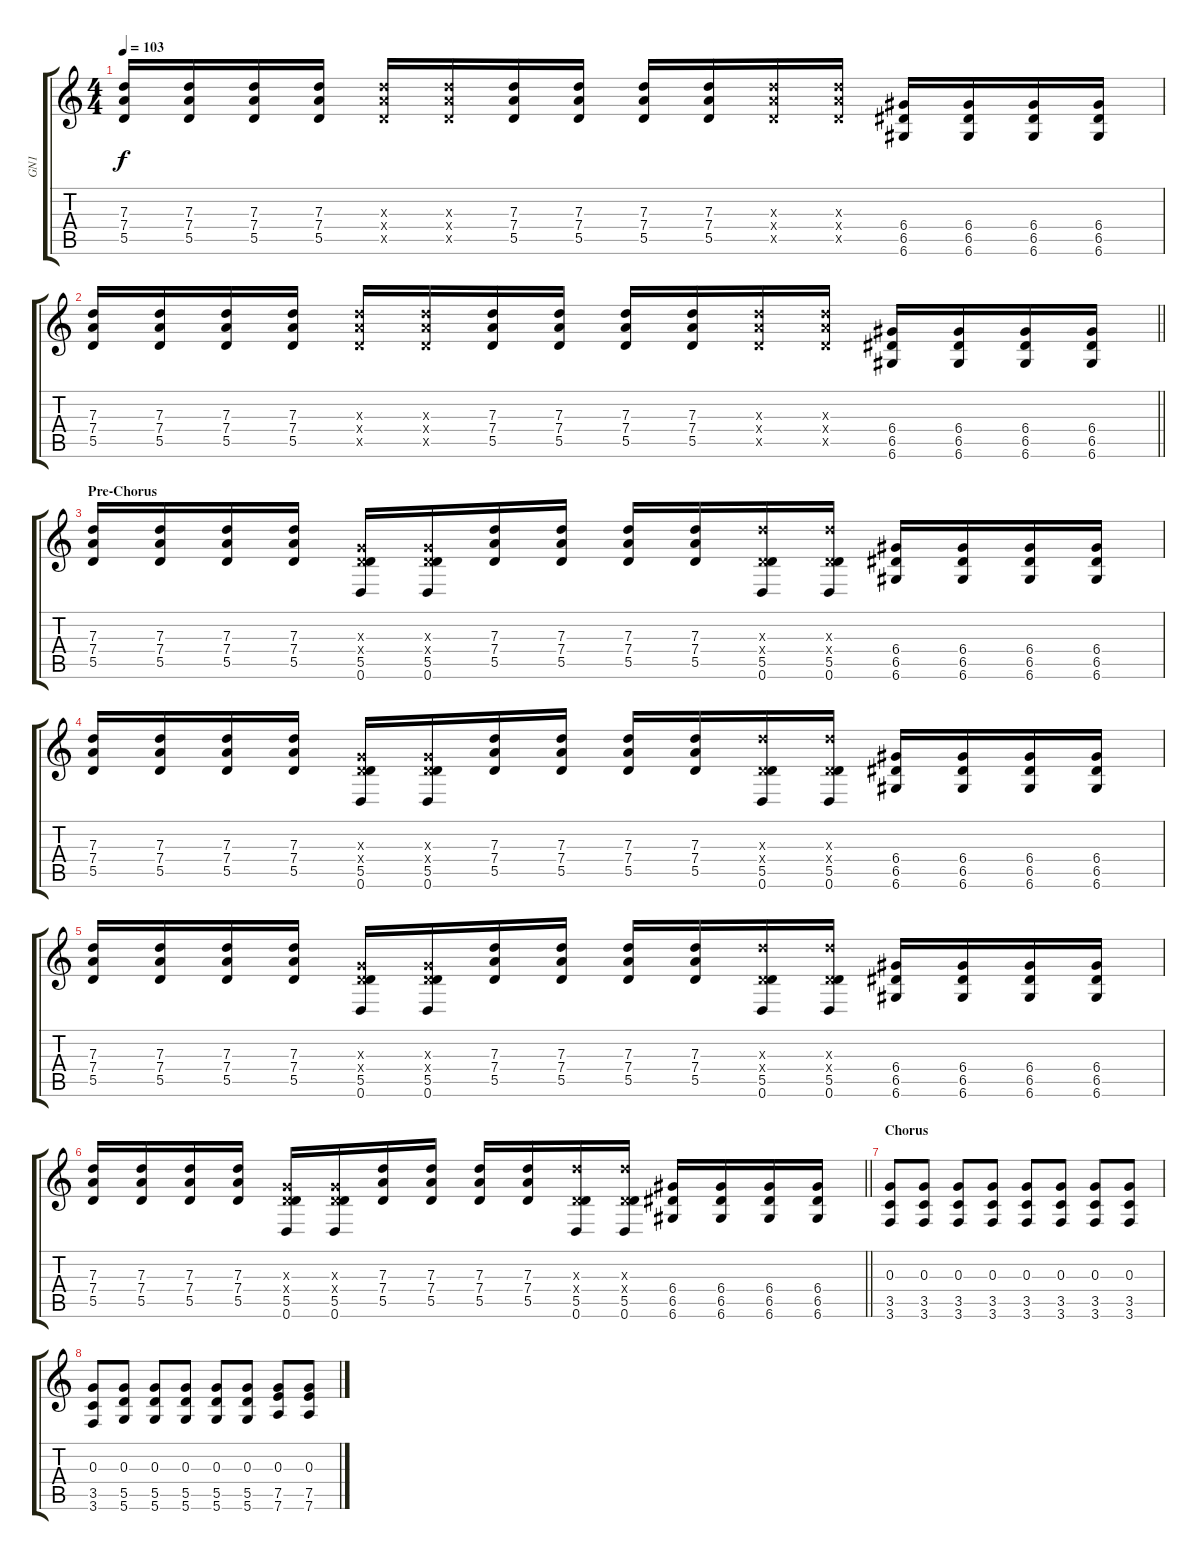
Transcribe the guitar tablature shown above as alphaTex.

\track ("GN1" "GN1") {instrument overdrivenguitar}
\staff {score tabs}
\tuning (E4 B3 G3 D3 A2 D2) {hide}
\ts (4 4)
\tempo 103
\clef g2
\ks c
(7.3 7.4 5.5).16{dy f} (7.3 7.4 5.5).16 (7.3 7.4 5.5).16 (7.3 7.4 5.5).16 (7.3{x} 7.4{x} 5.5{x}).16 (7.3{x} 7.4{x} 5.5{x}).16 (7.3 7.4 5.5).16 (7.3 7.4 5.5).16 (7.3 7.4 5.5).16 (7.3 7.4 5.5).16 (7.3{x} 7.4{x} 5.5{x}).16 (7.3{x} 7.4{x} 5.5{x}).16 (6.4 6.5 6.6).16 (6.4 6.5 6.6).16 (6.4 6.5 6.6).16 (6.4 6.5 6.6).16 |
\barLineRight lightlight
(7.3 7.4 5.5).16 (7.3 7.4 5.5).16 (7.3 7.4 5.5).16 (7.3 7.4 5.5).16 (7.3{x} 7.4{x} 5.5{x}).16 (7.3{x} 7.4{x} 5.5{x}).16 (7.3 7.4 5.5).16 (7.3 7.4 5.5).16 (7.3 7.4 5.5).16 (7.3 7.4 5.5).16 (7.3{x} 7.4{x} 5.5{x}).16 (7.3{x} 7.4{x} 5.5{x}).16 (6.4 6.5 6.6).16 (6.4 6.5 6.6).16 (6.4 6.5 6.6).16 (6.4 6.5 6.6).16 |
\section ("" "Pre-Chorus")
(7.3 7.4 5.5).16{instrument overdrivenguitar} (7.3 7.4 5.5).16 (7.3 7.4 5.5).16 (7.3 7.4 5.5).16 (0.3{x} 0.4{x} 5.5 0.6).16 (0.3{x} 0.4{x} 5.5 0.6).16 (7.3 7.4 5.5).16 (7.3 7.4 5.5).16 (7.3 7.4 5.5).16 (7.3 7.4 5.5).16 (7.3{x} 0.4{x} 5.5 0.6).16 (7.3{x} 0.4{x} 5.5 0.6).16 (6.4 6.5 6.6).16 (6.4 6.5 6.6).16 (6.4 6.5 6.6).16 (6.4 6.5 6.6).16 |
(7.3 7.4 5.5).16 (7.3 7.4 5.5).16 (7.3 7.4 5.5).16 (7.3 7.4 5.5).16 (0.3{x} 0.4{x} 5.5 0.6).16 (0.3{x} 0.4{x} 5.5 0.6).16 (7.3 7.4 5.5).16 (7.3 7.4 5.5).16 (7.3 7.4 5.5).16 (7.3 7.4 5.5).16 (7.3{x} 0.4{x} 5.5 0.6).16 (7.3{x} 0.4{x} 5.5 0.6).16 (6.4 6.5 6.6).16 (6.4 6.5 6.6).16 (6.4 6.5 6.6).16 (6.4 6.5 6.6).16 |
(7.3 7.4 5.5).16 (7.3 7.4 5.5).16 (7.3 7.4 5.5).16 (7.3 7.4 5.5).16 (0.3{x} 0.4{x} 5.5 0.6).16 (0.3{x} 0.4{x} 5.5 0.6).16 (7.3 7.4 5.5).16 (7.3 7.4 5.5).16 (7.3 7.4 5.5).16 (7.3 7.4 5.5).16 (7.3{x} 0.4{x} 5.5 0.6).16 (7.3{x} 0.4{x} 5.5 0.6).16 (6.4 6.5 6.6).16 (6.4 6.5 6.6).16 (6.4 6.5 6.6).16 (6.4 6.5 6.6).16 |
\barLineRight lightlight
(7.3 7.4 5.5).16 (7.3 7.4 5.5).16 (7.3 7.4 5.5).16 (7.3 7.4 5.5).16 (0.3{x} 0.4{x} 5.5 0.6).16 (0.3{x} 0.4{x} 5.5 0.6).16 (7.3 7.4 5.5).16 (7.3 7.4 5.5).16 (7.3 7.4 5.5).16 (7.3 7.4 5.5).16 (7.3{x} 0.4{x} 5.5 0.6).16 (7.3{x} 0.4{x} 5.5 0.6).16 (6.4 6.5 6.6).16 (6.4 6.5 6.6).16 (6.4 6.5 6.6).16 (6.4 6.5 6.6).16 |
\section ("" "Chorus")
(0.3 3.5 3.6).8 (0.3 3.5 3.6).8 (0.3 3.5 3.6).8 (0.3 3.5 3.6).8 (0.3 3.5 3.6).8 (0.3 3.5 3.6).8 (0.3 3.5 3.6).8 (0.3 3.5 3.6).8 |
(0.3 3.5 3.6).8 (0.3 5.5 5.6).8 (0.3 5.5 5.6).8 (0.3 5.5 5.6).8 (0.3 5.5 5.6).8 (0.3 5.5 5.6).8 (0.3 7.5 7.6).8 (0.3 7.5 7.6).8
